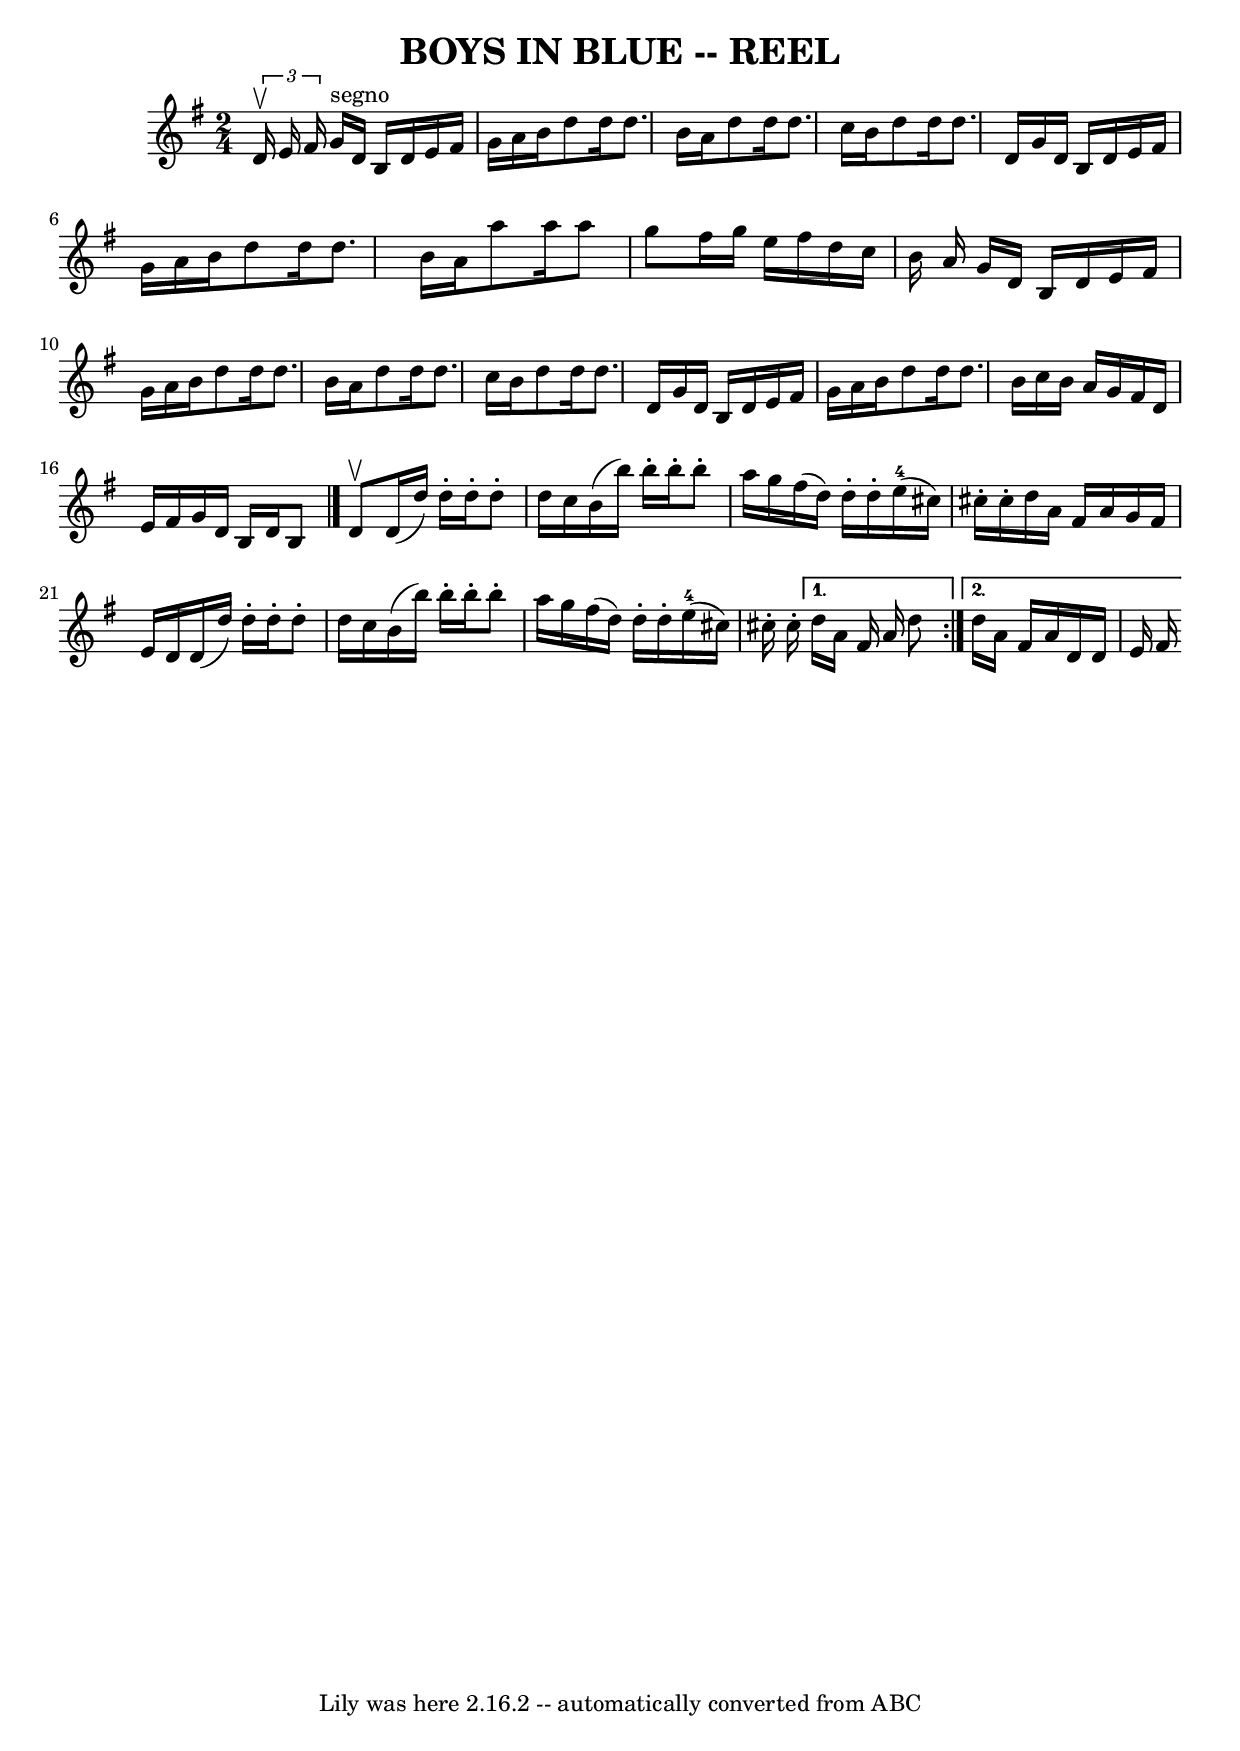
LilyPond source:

\version "2.16.2"
\include "Mammoth.ily"
\header {
  %% book = "Ryan's Mammoth Collection of Fiddle Tunes"
 crossRefNumber = "1"
 footnotes = ""
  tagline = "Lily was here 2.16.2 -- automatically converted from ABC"
  title = "BOYS IN BLUE -- REEL"

}
voicedefault =  {


  \time 2/4 
  \key g \major
  \times 2/3 { d'16^\upbow e'16 fs'16  
	     }          \bar " |." g'16^"segno" d'16 b16 d'16 e'16 fs'16 g'16 a'16     |
 b'16 d''8 d''16 d''8. b'16    |
 a'16 d''8 d''16 d''8. c''16     |
 b'16 d''8 d''16 d''8. d'16         |
 g'16 d'16 b16 d'16 e'16 fs'16 g'16 a'16     |
 b'16 d''8 d''16 d''8. b'16    |
 a'16 a''8 a''16 a''8 g''8     |
 fs''16 g''16 e''16 fs''16 d''16 c''16 b'16 a'16    \bar " |." g'16 d'16 b16 d'16 e'16 fs'16 g'16 a'16     |
 b'16 d''8 d''16 d''8. b'16     |
 a'16 d''8 d''16 d''8. c''16    |
 b'16 d''8 d''16 d''8. d'16         |
 g'16 d'16 b16 d'16 e'16 fs'16 g'16 a'16     |
 b'16 d''8 d''16 d''8. b'16     |
 c''16 b'16 a'16 g'16 fs'16 d'16 e'16 fs'16     |
 g'16 d'16 b16 d'16 b8    \bar "|."     

  \repeat volta 2 { d'8^\upbow        |
 d'16 (d''16) d''16-. d''16-. d''8-. d''16 c''16     |
 b'16 (b''16) b''16-. b''16-. b''8-. a''16 g''16    |
 fs''16 (d''16) d''16-. d''16-. e''16-4(cs''16) cs''16-. cs''16-.     |
 d''16 a'16 fs'16 a'16 g'16 fs'16 e'16 d'16     |
 d'16 (d''16) d''16-. d''16-. d''8-. d''16 c''16     |
 b'16 (b''16) b''16-. b''16-. b''8-. a''16 g''16     |
 fs''16 (d''16) d''16-. d''16-. e''16-4(cs''16) cs''16-. cs''16-.   
  } \alternative{{ d''16    
		 a'16 fs'16 a'16 d''8        
		 } { d''16 a'16 fs'16 a'16     		 d'16 d'16 e'16 fs'16      \bar " |."   
		   }
	       }

}

\score{
  <<

    \context Staff="default"
    {
      \voicedefault 
      
    }

  >>
  \layout {
    
  }
  \midi {
  }

}
